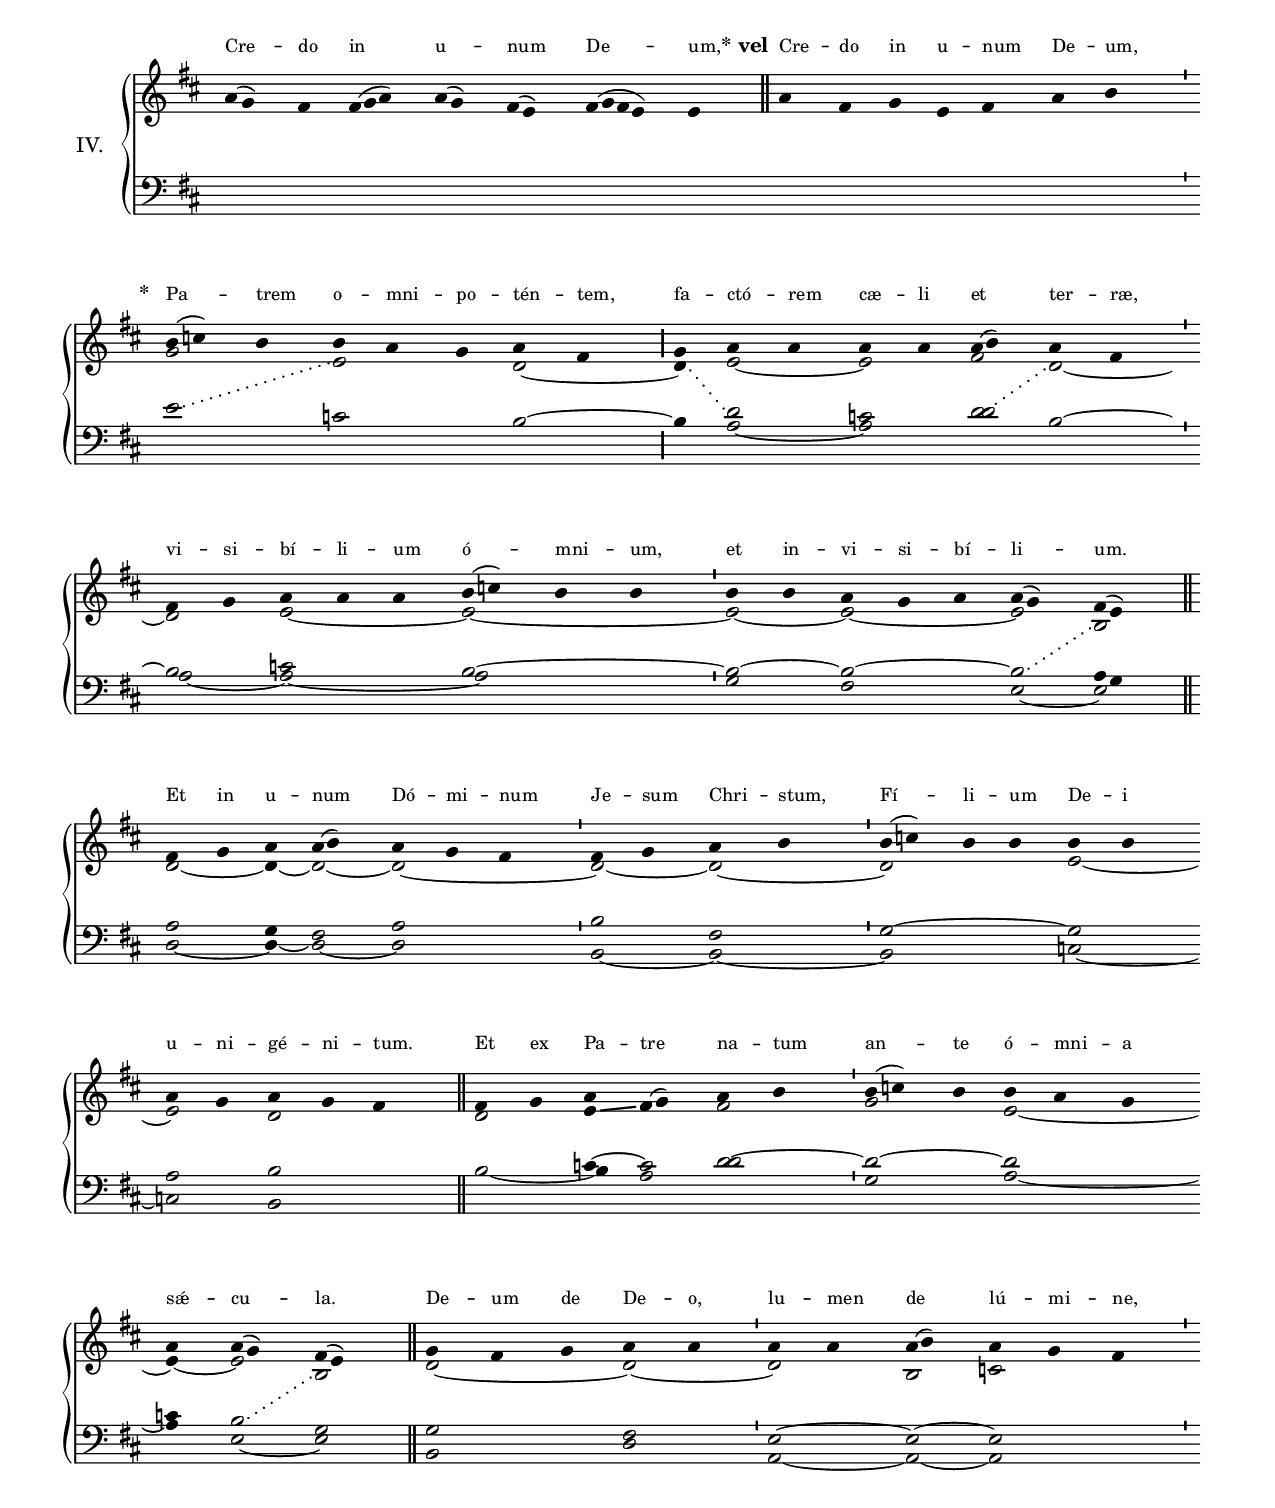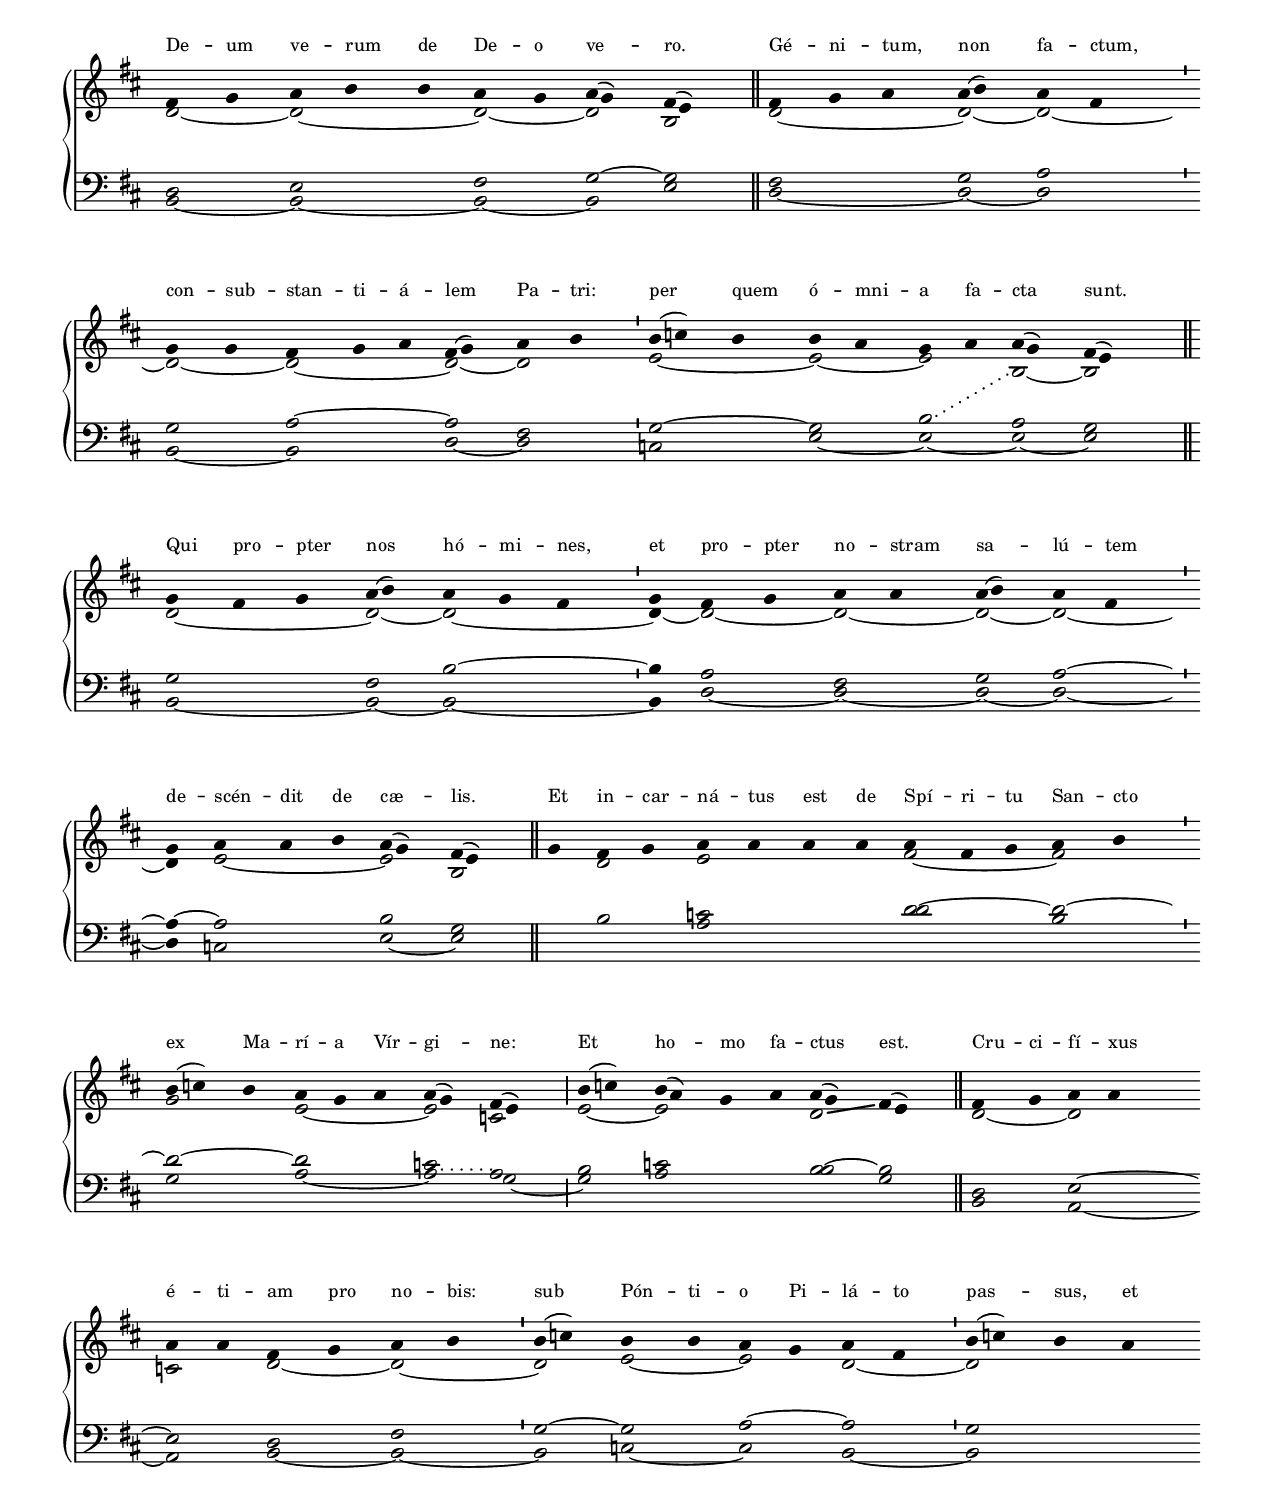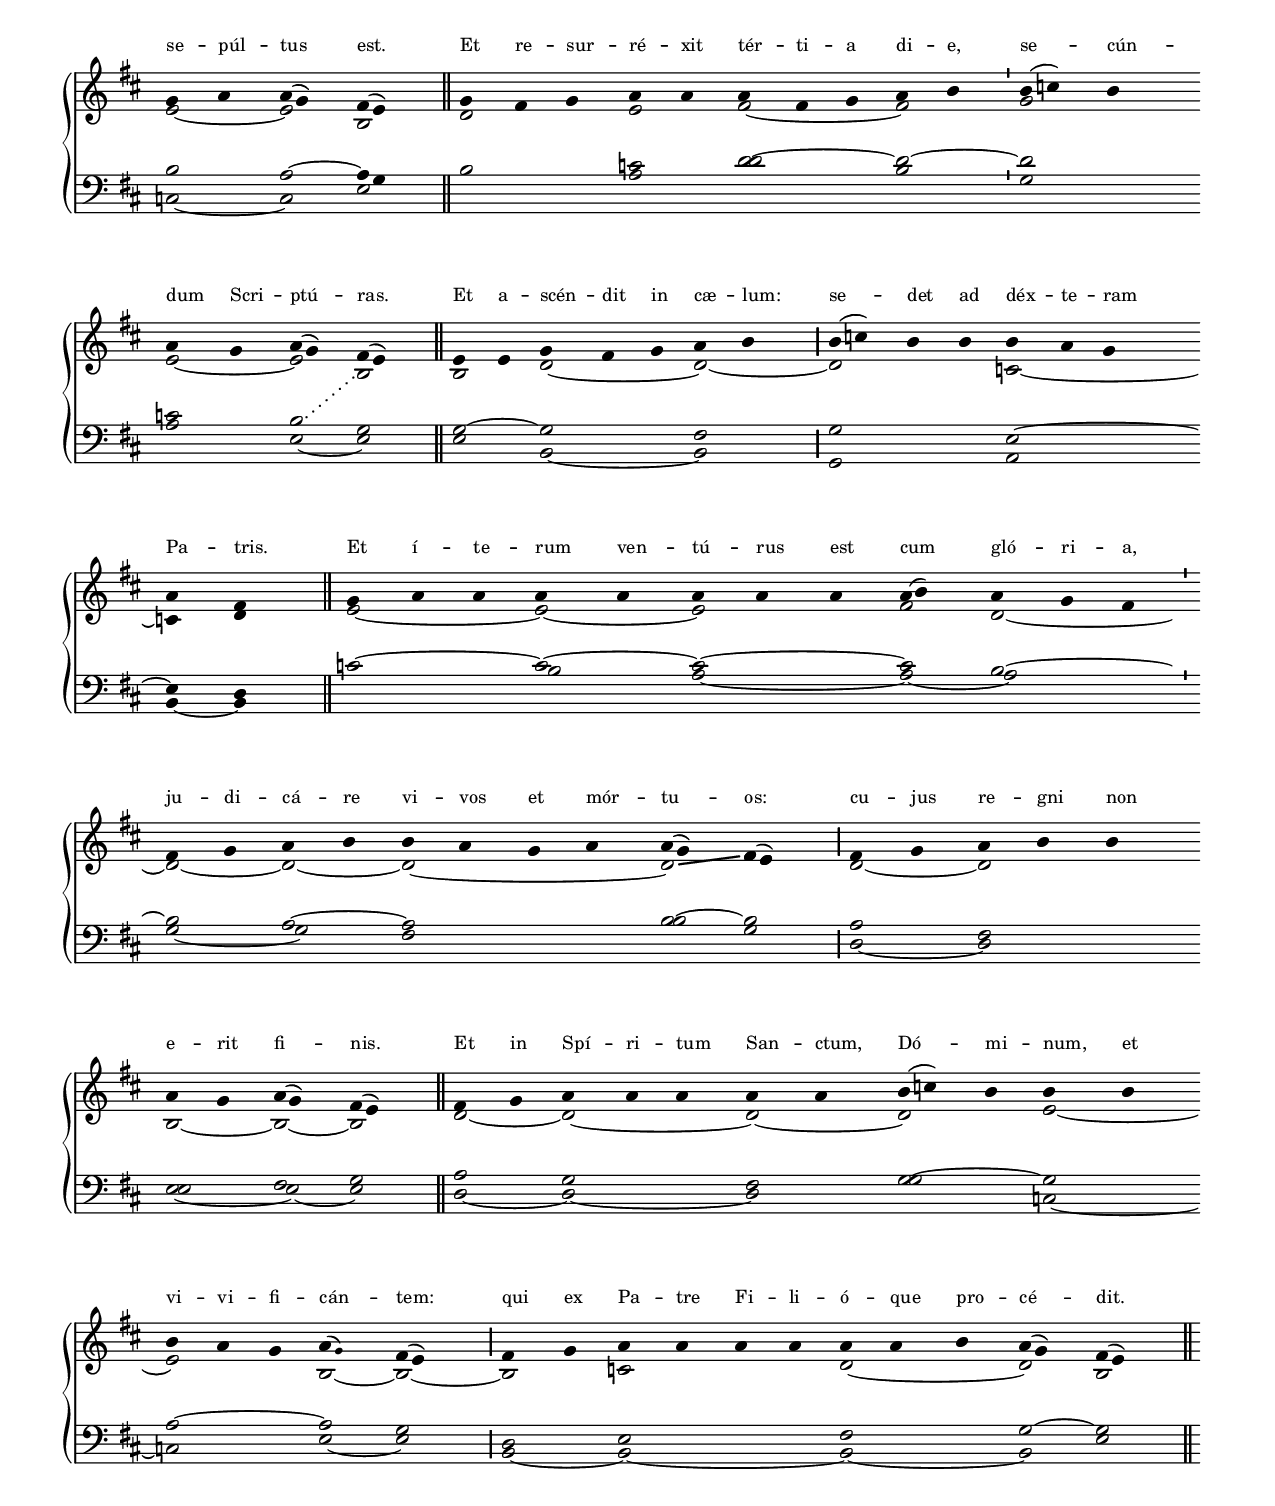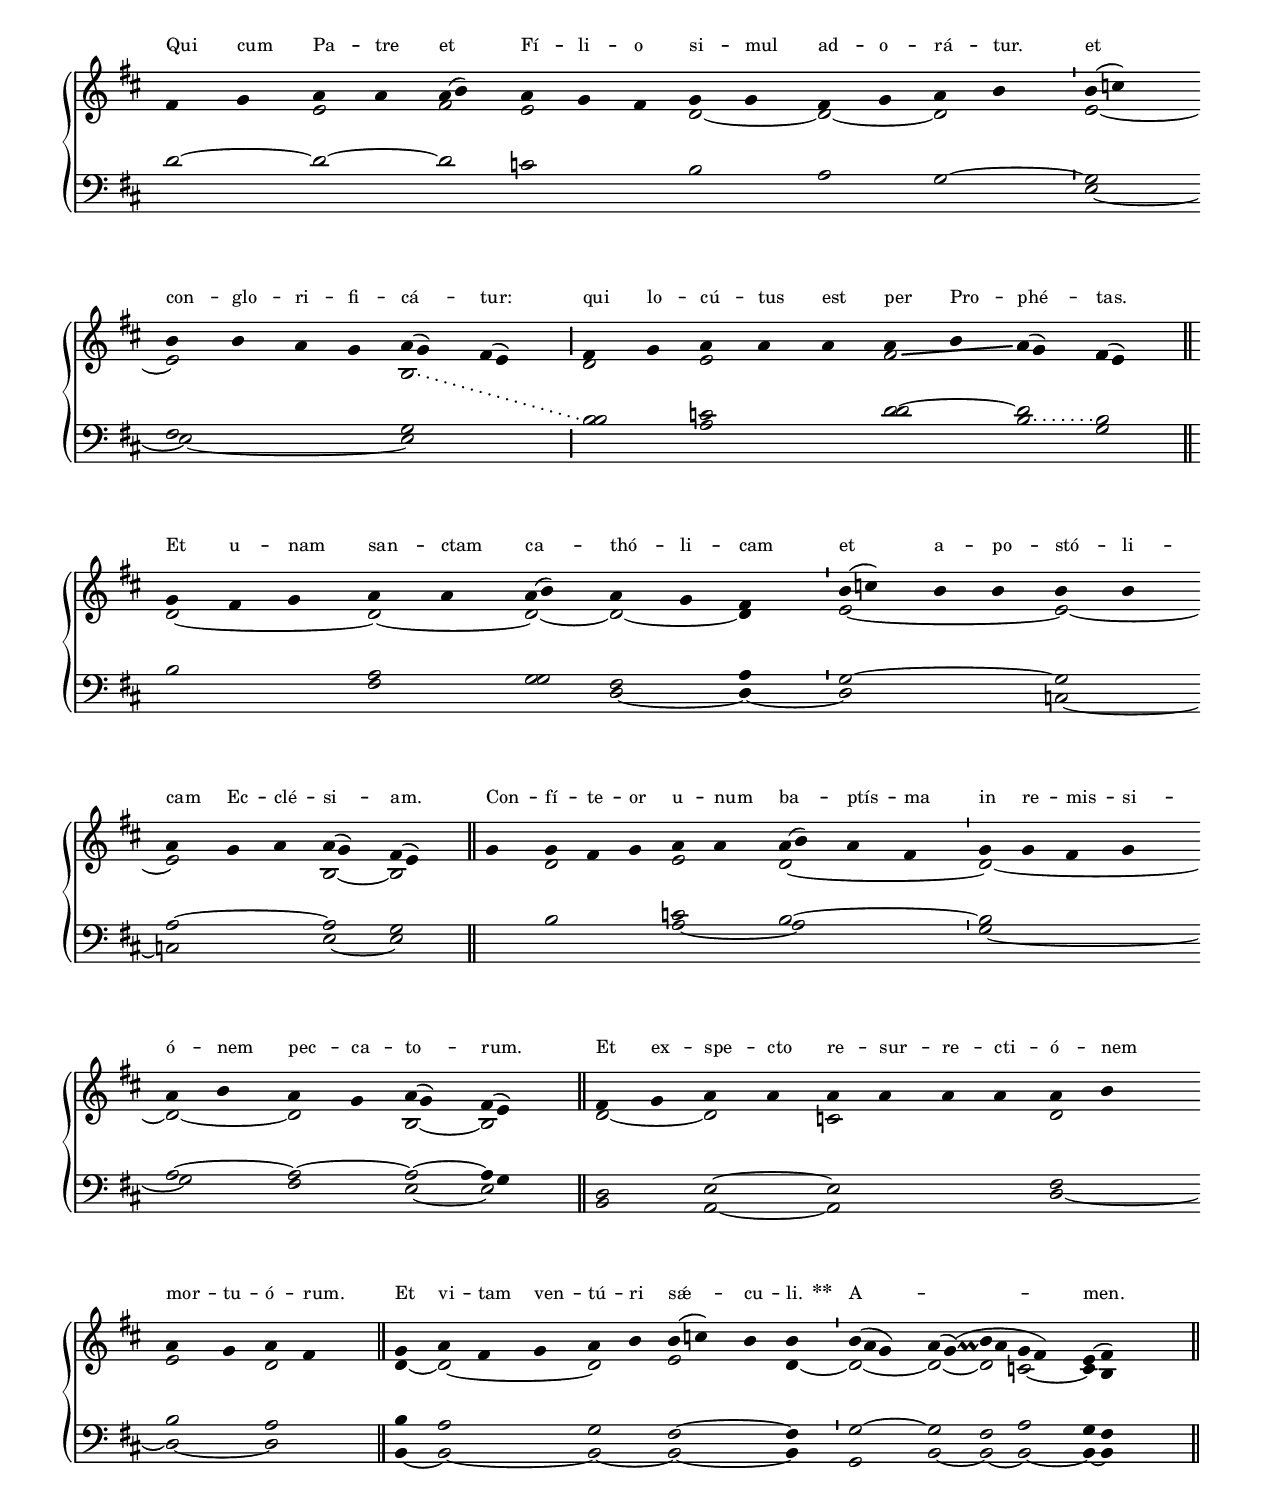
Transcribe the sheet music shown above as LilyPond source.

\version "2.18"
\include "gregorian.ly"
\include "noh2.ily"

%Page reference: page v.154
%(volume.page)

global = {
 \key fis \phrygian
 \cadenzaOn 
 \override Glissando #'thickness = #2.0
}

chantText = \lyricmode {
Cre -- do in u -- num De -- um, 
\set stanza = "* vel" 
Cre -- do in u -- num De -- um, 
\set stanza = " * " Pa -- trem o -- mni -- po -- tén -- tem, 
fa -- ctó -- rem cæ -- li et ter -- ræ, vi -- si -- bí -- li -- um ó -- mni -- um, et in -- vi -- si -- bí -- li -- um. 
Et in u -- num Dó -- mi -- num Je -- sum Chri -- stum, Fí -- li -- um De -- i u -- ni -- gé -- ni -- tum. 
Et ex Pa -- tre na -- tum an -- te ó -- mni -- a sǽ -- cu -- la. 
De -- um de De -- o, lu -- men de lú -- mi -- ne, De -- um ve -- rum de De -- o ve -- ro. 
Gé -- ni -- tum, non fa -- ctum, con -- sub -- stan -- ti -- á -- lem Pa -- tri: per quem ó -- mni -- a fa -- cta sunt. 
Qui pro -- pter nos hó -- mi -- nes, et pro -- pter no -- stram sa -- lú -- tem de -- scén -- dit de cæ -- lis. 
Et in -- car -- ná -- tus est de Spí -- ri -- tu San -- cto ex Ma -- rí -- a Vír -- gi -- ne: 
Et ho -- mo fa -- ctus est. 
Cru -- ci -- fí -- xus é -- ti -- am pro no -- bis: sub Pón -- ti -- o Pi -- lá -- to pas -- sus, et se -- púl -- tus est. 
Et re -- sur -- ré -- xit tér -- ti -- a di -- e, se -- cún -- dum Scri -- ptú -- ras. 
Et a -- scén -- dit in cæ -- lum: 
se -- det ad déx -- te -- ram Pa -- tris. 
Et í -- te -- rum ven -- tú -- rus est cum gló -- ri -- a, ju -- di -- cá -- re vi -- vos et mór -- tu -- os: 
cu -- jus re -- gni non e -- rit fi -- nis. 
Et in Spí -- ri -- tum San -- ctum, Dó -- mi -- num, et vi -- vi -- fi -- cán -- tem: 
qui ex Pa -- tre Fi -- li -- ó -- que pro -- cé -- dit. 
Qui cum Pa -- tre et Fí -- li -- o si -- mul ad -- o -- rá -- tur. et con -- glo -- ri -- fi -- cá -- tur: 
qui lo -- cú -- tus est per Pro -- phé -- tas. 
Et u -- nam san -- ctam ca -- thó -- li -- cam et a -- po -- stó -- li -- cam Ec -- clé -- si -- am. 
Con -- fí -- te -- or u -- num ba -- ptís -- ma in re -- mis -- si -- ó -- nem pec -- ca -- to -- rum. 
Et ex -- spe -- cto re -- sur -- re -- cti -- ó -- nem mor -- tu -- ó -- rum. 
Et vi -- tam ven -- tú -- ri sǽ -- cu -- li. \set stanza = " ** " A -- _ men. }

chantMusic = {
\tieDown   a'4 ( g'4) fis'4 fis'4 ( g'4 a'4) a'4 ( g'4) fis'4 ( e'4) fis'4 ( g'4 fis'4 e'4) e'4 \finalis
  a'4 fis'4 g'4 e'4 fis'4 a'4 b'4 \divisioMinima
 \forceBreak
  b'4 ( c''4) b'4 b'4 a'4 g'4 a'4 fis'4 \divisioMaior
 g'4 a'4 a'4 a'4 a'4 a'4 ( b'4) a'4 fis'4 \divisioMinima
 \forceBreak
 fis'4 g'4 a'4 a'4 a'4  b'4 ( c''4) b'4 b'4 \divisioMinima
 b'4 b'4 a'4 g'4 a'4 a'4 ( g'4) fis'4 ( e'4) \finalis
 \forceBreak
 fis'4 g'4 a'4 a'4 ( b'4) a'4 g'4 fis'4 \divisioMinima
 fis'4 g'4 a'4 b'4 \divisioMinima
  b'4 ( c''4) b'4 b'4 b'4 b'4 \forceBreak
 a'4 g'4 a'4 g'4 fis'4 \finalis
 fis'4 g'4 a'4 fis'4 ( g'4) a'4 b'4 \divisioMinima
  b'4 ( c''4) b'4 b'4 a'4 g'4 \forceBreak
 a'4 a'4 ( g'4) fis'4 ( e'4) \finalis
 g'4 fis'4 g'4 a'4 a'4 \divisioMinima
 a'4 a'4 a'4 ( b'4) a'4 g'4 fis'4 \divisioMinima
 \forceBreak
 fis'4 g'4 a'4 b'4 b'4 a'4 g'4 a'4 ( g'4) fis'4 ( e'4) \finalis
 fis'4 g'4 a'4 a'4 ( b'4) a'4 fis'4 \divisioMinima
 \forceBreak
 g'4 g'4 fis'4 g'4 a'4 fis'4 ( g'4) a'4 b'4 \divisioMinima
  b'4 ( c''4) b'4 b'4 a'4 g'4 a'4 a'4 ( g'4) fis'4 ( e'4) \finalis
 \forceBreak
 g'4 fis'4 g'4 a'4 ( b'4) a'4 g'4 fis'4 \divisioMinima
 g'4 fis'4 g'4 a'4 a'4 a'4 ( b'4) a'4 fis'4 \divisioMinima
 \forceBreak
 g'4 a'4 a'4 b'4 a'4 ( g'4) fis'4 ( e'4) \finalis
 g'4 fis'4 g'4 a'4 a'4 a'4 a'4 a'4 fis'4 g'4 a'4 b'4 \divisioMinima
 \forceBreak
  b'4 ( c''4) b'4 a'4 g'4 a'4 a'4 ( g'4) fis'4 ( e'4) \divisioMaior
  b'4 ( c''4) b'4 ( a'4) g'4 a'4 a'4 ( g'4) fis'4 ( e'4) \finalis
 fis'4 g'4 a'4 a'4 \forceBreak
 a'4 a'4 fis'4 g'4 a'4 b'4 \divisioMinima
  b'4 ( c''4) b'4 b'4 a'4 g'4 a'4 fis'4 \divisioMinima
  b'4 ( c''4) b'4 a'4 \forceBreak
 g'4 a'4 a'4 ( g'4) fis'4 ( e'4) \finalis
 g'4 fis'4 g'4 a'4 a'4 a'4 fis'4 g'4 a'4 b'4 \divisioMinima
  b'4 ( c''4) b'4 \forceBreak
 a'4 g'4 a'4 ( g'4) fis'4 ( e'4) \finalis
 e'4 e'4 g'4 fis'4 g'4 a'4 b'4 \divisioMaior
  b'4 ( c''4) b'4 b'4 b'4 a'4 g'4 \forceBreak
 a'4 fis'4 \finalis
 g'4 a'4 a'4 a'4 a'4 a'4 a'4 a'4 a'4 ( b'4) a'4 g'4 fis'4 \divisioMinima
 \forceBreak
 fis'4 g'4 a'4 b'4 b'4 a'4 g'4 a'4 a'4 ( g'4) fis'4 ( e'4) \divisioMaior
 fis'4 g'4 a'4 b'4 b'4 \forceBreak
 a'4 g'4 a'4 ( g'4) fis'4 ( e'4) \finalis
 fis'4 g'4 a'4 a'4 a'4 a'4 a'4  b'4 ( c''4) b'4 b'4 b'4 \forceBreak
 b'4 a'4 g'4 a'4 ( \once \tweak #'font-size #-4 g' ) fis'4 ( e'4) \divisioMaior
 fis'4 g'4 a'4 a'4 a'4 a'4 a'4 a'4 b'4 a'4 ( g'4) fis'4 ( e'4) \finalis
 \forceBreak
 fis'4 g'4 a'4 a'4 a'4 ( b'4) a'4 g'4 fis'4  g'4 g'4 fis'4 g'4 a'4 b'4 \divisioMinima
  b'4 ( c''4) \forceBreak
 b'4 b'4 a'4 g'4 a'4 ( g'4) fis'4 ( e'4) \divisioMaior
 fis'4 g'4 a'4 a'4 a'4 a'4 b'4 a'4 ( g'4) fis'4 ( e'4) \finalis
 \forceBreak
 g'4 fis'4 g'4 a'4 a'4 a'4 ( b'4) a'4 g'4 fis'4 \divisioMinima
  b'4 ( c''4) b'4 b'4 b'4 b'4 \forceBreak
 a'4 g'4 a'4 a'4 ( g'4) fis'4 ( e'4) \finalis
 g'4 g'4 fis'4 g'4 a'4 a'4 a'4 ( b'4) a'4 fis'4 \divisioMinima
 g'4 g'4 fis'4 g'4 \forceBreak
 a'4 b'4 a'4 g'4 a'4 ( g'4) fis'4 ( e'4) \finalis
 fis'4 g'4 a'4 a'4 a'4 a'4 a'4 a'4 a'4 b'4 \forceBreak
 a'4 g'4 a'4 fis'4 \finalis
 g'4 a'4 fis'4 g'4 a'4 b'4  b'4 ( c''4) b'4 b'4 \divisioMinima
 b'4 ( a'4 g'4) a'4 ( g'4 )( \quil a'4 b'4 a'4 g'4 fis'4) e'4 ( fis'4) \finalis

}

altoMusic = {
r2*15/2 \finalis
r2*7/2 \divisioMinima
g'2*3/2 e'2*3/2 d'2 ~ \divisioMaior
d'4 e'2 ~ e'2 fis'2 d'2 ~ \divisioMinima
d'2 e'2*3/2 ~ e'2*4/2 ~ \divisioMinima
e'2 ~ e'2*3/2 ~ e'2 b2 \finalis
d'2 ~ d'4 ~ d'2 ~ d'2*3/2 ~ \divisioMinima
d'2 ~ d'2 ~ \divisioMinima
d'2*4/2 e'2 ~ e'2 d'2*3/2 \finalis
d'2 e'4 -\tweak Glissando.Y-offset #-0.8 \glissando fis'4 g'4 fis'2 \divisioMinima
g'2*3/2 e'2*3/2 ~ e'4 ~ e'2 b2 \finalis
d'2*3/2 ~ d'2 ~ \divisioMinima
d'2 b2 c'2*3/2 \divisioMinima
d'2 ~ d'2*3/2 ~ d'2 ~ d'2 b2 \finalis
d'2*3/2 ~ d'2 ~ d'2 ~ \divisioMinima
d'2 ~ d'2*3/2 ~ d'2 ~ d'2 \divisioMinima
e'2*3/2 ~ e'2 ~ e'2 b2 ~ b2 \finalis
d'2*3/2 ~ d'2 ~ d'2*3/2 ~ \divisioMinima
d'4 ~ d'2 ~ d'2 ~ d'2 ~ d'2 ~ \divisioMinima
d'4 e'2*3/2 ~ e'2 b2 \finalis
r4 d'2 e'2*4/2 fis'2*3/2 ~ fis'2 \divisioMinima
g'2*3/2 e'2*3/2 ~ e'2 c'2 \divisioMaior
e'2 ~ e'2*4/2 d'2 -\tweak Glissando.Y-offset #-0.8 \glissando fis'4 e'4  \finalis
d'2 ~ d'2 c'2 d'2 ~ d'2 ~ \divisioMinima
d'2 e'2 ~ e'2 d'2 ~ \divisioMinima
d'2*4/2 e'2 ~ e'2 b2 \finalis
d'2*3/2 e'2 fis'2*3/2 ~ fis'2 \divisioMinima
g'2*3/2 e'2 ~ e'2 b2 \finalis
b2 d'2*3/2 ~ d'2 ~ \divisioMaior
d'2*4/2 c'2*3/2 ~ c'4 d'4 \finalis
e'2*3/2 ~ e'2 ~ e'2*3/2 fis'2 d'2*3/2 ~ \divisioMinima
d'2 ~ d'2 ~ d'2*4/2 ~ d'2 -\tweak Glissando.Y-offset #-0.8 \glissando fis'4 e'4 \divisioMaior
d'2 ~ d'2*3/2 b2 ~ b2 ~ b2 \finalis
d'2 ~ d'2*3/2 ~ d'2 ~ d'2*3/2 e'2 ~ e'2*3/2 b2 ~ b2 ~ \divisioMaior
b2 c'2*4/2 d'2*3/2 ~ d'2 b2 \finalis
r2 e'2 fis'2 e'2*3/2 d'2 ~ d'2 ~ d'2 \divisioMinima
e'2 ~ e'2*4/2 b2*4/2 \divisioMaior
d'2 e'2*3/2 fis'2 -\tweak Glissando.Y-offset #-0.8 \glissando a'4 g'4 fis'4 e'4 \finalis
d'2*3/2 ~ d'2 ~ d'2 ~ d'2 ~ d'4 \divisioMinima
e'2*4/2 ~ e'2 ~ e'2*3/2 b2 ~ b2 \finalis
r4 d'2*3/2 e'2 d'2*4/2 ~ \divisioMinima
d'2*4/2 ~ d'2 ~ d'2 b2 ~ b2 \finalis
d'2 ~ d'2 c'2*4/2 d'2 e'2 d'2 \finalis
d'4 ~ d'2*3/2 ~ d'2 e'2*3/2 d'4 ~ \divisioMinima
d'2*3/2 ~ d'2*3/2 ~ d'2 c'2 ~ c'4 b4 \finalis
}

tenorMusic = {
r2*15/2
r2*7/2 \divisioMinima
e'2*3/2 c'2*3/2 b2 ~ \divisioMaior
b4 d'2 c'2 d'2 b2 ~ \divisioMinima
b2 c'2*3/2 b2*4/2 ~ \divisioMinima
b2 ~ b2*3/2 ~ b2 a4 g4 \finalis
a2 g4 fis2 a2*3/2 \divisioMinima
b2 fis2 \divisioMinima
g2*4/2 ~ g2 a2 b2*3/2 \finalis
r2 c'4 ~ c'2 d'2 ~ \divisioMinima
d'2*3/2 ~ d'2*3/2 c'4 b2 g2 \finalis
g2*3/2 fis2 \divisioMinima
e2 ~ e2 ~ e2*3/2 \divisioMinima
d2 e2*3/2 fis2 g2 ~ g2 \finalis
fis2*3/2 g2 a2 \divisioMinima
g2 a2*3/2 ~ a2 fis2 \divisioMinima
g2*3/2 ~ g2 b2 a2 g2 \finalis
g2*3/2 fis2 b2*3/2 ~ \divisioMinima
b4 a2 fis2 g2 a2 ~ \divisioMinima
a4 ~ a2*3/2 b2 g2 \finalis
r4 b2 c'2*4/2 d'2*3/2 ~ d'2 ~ \divisioMinima
d'2*3/2 ~ d'2*3/2 c'2 a2 \divisioMaior
b2 c'2*4/2 b2 ~ b2 \finalis
d2 e2 ~ e2 d2 fis2 \divisioMinima
g2 ~ g2 a2 ~ a2 \divisioMinima
g2*4/2 b2 a2 ~ a4 g4 \finalis
b2*3/2 c'2 d'2*3/2 ~ d'2 ~ \divisioMinima
d'2*3/2 c'2 b2 g2 \finalis
g2 ~ g2*3/2 fis2 \divisioMaior
g2*4/2 e2*3/2 ~ e4 d4 \finalis
c'2*3/2 ~ c'2 ~ c'2*3/2 ~ c'2 b2*3/2 ~ \divisioMinima
b2 a2 ~ a2*4/2 b2 ~ b2 \divisioMaior
a2 fis2*3/2 \shiftRight e2 fis2 g2 \finalis
a2 g2*3/2 fis2 g2*3/2 ~ g2 a2*3/2 ~ a2 g2 \divisioMaior
d2 e2*4/2 fis2*3/2 g2 ~ g2 \finalis
d'2 ~ d'2 ~ d'2 c'2*3/2 b2 a2 g2 ~ \divisioMinima
g2 fis2*4/2 g2*4/2 \divisioMaior
\shiftRight b2 c'2*3/2 d'2 ~ d'2 b2 \finalis
b2*3/2 a2 \shiftRight g2 fis2 a4 \divisioMinima
g2*4/2 ~ g2 a2*3/2 ~ a2 g2 \finalis
r4 b2*3/2 c'2 b2*4/2 ~ \divisioMinima
b2*4/2 a2 ~ a2 ~ a2 ~ a4 g4 \finalis
d2 e2 ~ e2*4/2 fis2 b2 a2 \finalis
b4 a2*3/2 g2 fis2*3/2 ~ fis4 \divisioMinima
g2*3/2 ~ g2*3/2 fis2 a2 g4 fis4 \finalis
}

bassMusic = {
r2*15/2 r2*7/2 r2*8/2 \divisioMaior
r4 a2 ~ a2 \shiftRight d'2 r2 \divisioMinima
a2 ~ a2*3/2 ~ a2*4/2 \divisioMinima
g2 fis2*3/2 e2 ~ e2 \finalis
d2 ~ d4 ~ d2 ~ d2*3/2 \divisioMinima
b,2 ~ b,2 ~ \divisioMinima
b,2*4/2 c2 ~ c2 b,2*3/2 \finalis
b2 ~ b4 a2 \shiftRight d'2 \divisioMinima
g2*3/2 a2*3/2 ~ a4 e2 ~ e2 \finalis
b,2*3/2 d2 \divisioMinima
a,2 ~ a,2 ~ a,2*3/2 \divisioMinima
b,2 ~ b,2*3/2 ~ b,2 ~ b,2 e2 \finalis
d2*3/2 ~ d2 ~ d2 \divisioMinima
b,2 ~ b,2*3/2 d2 ~ d2 \divisioMinima
c2*3/2 e2 ~ e2 ~ e2 ~ e2 \finalis
b,2*3/2 ~ b,2 ~ b,2*3/2 ~ \divisioMinima
b,4 d2 ~ d2 ~ d2 ~ d2 ~ \divisioMinima
d4 c2*3/2 e2 ~ e2 \finalis
r2*3/2 a2*4/2 \shiftRight d'2*3/2 b2 \divisioMinima
g2*3/2 a2*3/2 ~ a2 g2 ~ \divisioMaior
g2 a2*4/2 \shiftRight b2 g2 \finalis
b,2 a,2 ~ a,2 b,2 ~ b,2 ~ \divisioMinima
b,2 c2 ~ c2 b,2 ~ \divisioMinima
b,2*4/2 c2 ~ c2 e2 \finalis
r2*3/2 a2 \shiftRight d'2*3/2 b2 \divisioMinima
g2*3/2 a2 e2 ~ e2 \finalis
e2 b,2*3/2 ~ b,2 \divisioMaior
g,2*4/2 a,2*3/2 b,4 ~ b,4 \finalis
r2*3/2 b2 a2*3/2 ~ a2 ~ a2*3/2 \divisioMinima
g2 ~ g2 fis2*4/2 \shiftRight b2 g2 \divisioMaior
d2 ~ d2*3/2 e2 ~ e2 ~ e2 \finalis
d2 ~ d2*3/2 ~ d2 \shiftRight g2*3/2 c2 ~ c2*3/2 e2 ~ e2 \divisioMaior
b,2 ~ b,2*4/2 ~ b,2*3/2 ~ b,2 e2 \finalis
r2*15/2 \divisioMinima
e2 ~ e2*4/2 ~ e2*4/2 \divisioMaior
b2 a2*3/2 \shiftRight d'2 b2 g2 \finalis
r2*3/2 fis2 g2 d2 ~ d4 ~ \divisioMinima
d2*4/2 c2 ~ c2*3/2 e2 ~ e2 \finalis
r2*4/2 a2 ~ a2*4/2 \divisioMinima
g2*4/2 ~ g2 fis2 e2 ~ e2 \finalis
b,2 a,2 ~ a,2*4/2 d2 ~ d2 ~ d2 \finalis
b,4 ~ b,2*3/2 ~ b,2 ~ b,2*3/2 ~ b,4 \divisioMinima
g,2*3/2 b,2*3/2 ~ b,2 ~ b,2 ~ b,4 ~ b,4 \finalis
}

voiceLines = {
\voiceLineStyle


s2*22/2
\allowVoiceLineBreak
\voiceLine "down" "up" e'2*3/2 e'2*1/2


s2*4/2
\allowVoiceLineBreak
\voiceLine "up" "down" d'2*1/2 d'2*1/2


s2*3/2
\allowVoiceLineBreak
\voiceLine "down" "up" d'2*2/2 d'2*1/2


s2*15/2
\allowVoiceLineBreak
\voiceLine "down" "up" b2*2/2 b2*1/2


s2*38/2
\allowVoiceLineBreak
\voiceLine "down" "up" b2*2/2 b2*1/2


s2*45/2
\allowVoiceLineBreak
\voiceLine "down" "up" b2*2/2 b2*1/2


s2*46/2
\allowVoiceLineBreak
\voiceLine "down" "down" b2*2/2 b2*1/2

s2*54/2
\allowVoiceLineBreak
\voiceLine "down" "up" b2*2/2 b2*1/2

s2*106/2
\allowVoiceLineBreak
\voiceLine "up" "down" b2*4/2 b2*1/2


s2*6/2
\allowVoiceLineBreak
\voiceLine "down" "down" b2*2/2 b2*1/2


}

\score{
  <<
    \new Lyrics
    \new GrandStaff <<
      \set GrandStaff.autoBeaming = ##f
      \set GrandStaff.instrumentName = \markup \center-column {
        "IV."
      }
      \new Staff = up <<
        \new Voice = "chant" {
          \voiceOne \global \chantMusic
        }
        \new Voice {
          \voiceTwo \global \altoMusic
        }
      >>

      \new Staff = down <<
        \clef bass
        \new Voice {
          \voiceOne \global \tenorMusic
        }
        \new Voice {
          \voiceTwo \global \bassMusic
        }
	\new Voice {
        \voiceThree \global \voiceLines
        }
      >>
    >>
    \context Lyrics {
      \lyricsto chant {
      \chantText
    }
    }
  >>
  \layout{
  }
  
}
